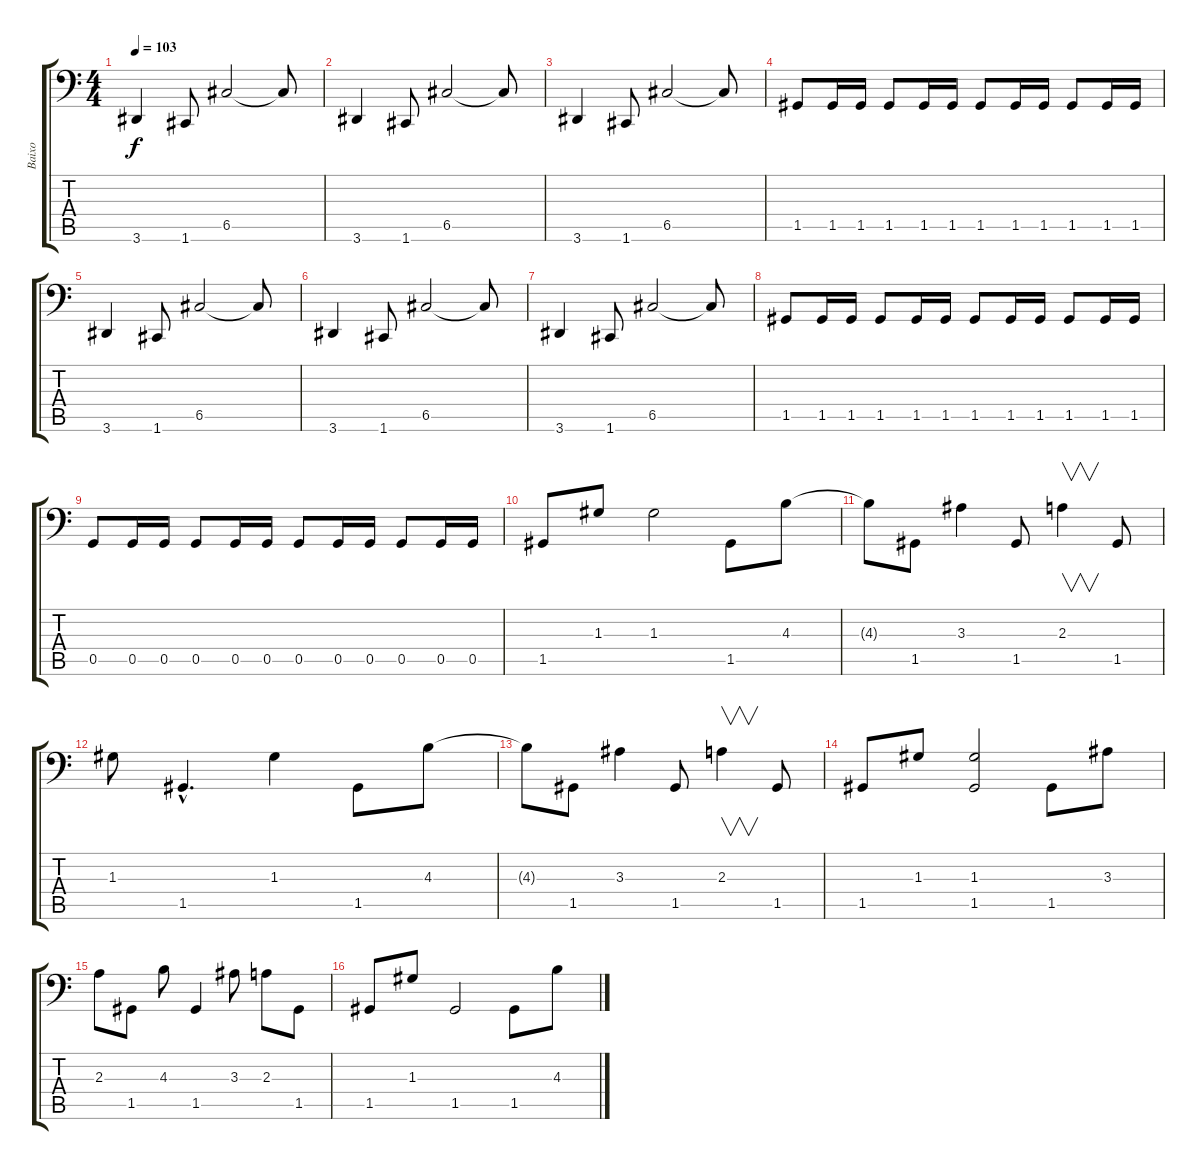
\track ("Baixo" "Baixo") {instrument electricbasspick}
\staff {score tabs}
\tuning (E3 C3 G2 C2 G1 C1) {hide}
\ts (4 4)
\tempo 103
\clef f4
\ks c
3.6.4{dy f} 1.6.8 6.5.2 6.5{t}.8 |
3.6.4 1.6.8 6.5.2 6.5{t}.8 |
3.6.4 1.6.8 6.5.2 6.5{t}.8 |
1.5.8 1.5.16 1.5.16 1.5.8 1.5.16 1.5.16 1.5.8 1.5.16 1.5.16 1.5.8 1.5.16 1.5.16 |
3.6.4 1.6.8 6.5.2 6.5{t}.8 |
3.6.4 1.6.8 6.5.2 6.5{t}.8 |
3.6.4 1.6.8 6.5.2 6.5{t}.8 |
1.5.8 1.5.16 1.5.16 1.5.8 1.5.16 1.5.16 1.5.8 1.5.16 1.5.16 1.5.8 1.5.16 1.5.16 |
0.5.8 0.5.16 0.5.16 0.5.8 0.5.16 0.5.16 0.5.8 0.5.16 0.5.16 0.5.8 0.5.16 0.5.16 |
1.5.8{instrument slapbass2} 1.3.8 1.3.2 1.5.8 4.3.8 |
4.3{t}.8 1.5.8 3.3.4 1.5.8 2.3.4{v} 1.5.8 |
1.3.8 1.5{hac}.4{d} 1.3.4 1.5.8 4.3.8 |
4.3{t}.8 1.5.8 3.3.4 1.5.8 2.3.4{v} 1.5.8 |
1.5.8 1.3.8 (1.3 1.5).2 1.5.8 3.3.8 |
2.3.8 1.5.8 4.3.8 1.5.4 3.3.8 2.3.8 1.5.8 |
1.5.8 1.3.8 1.5.2 1.5.8 4.3.8
